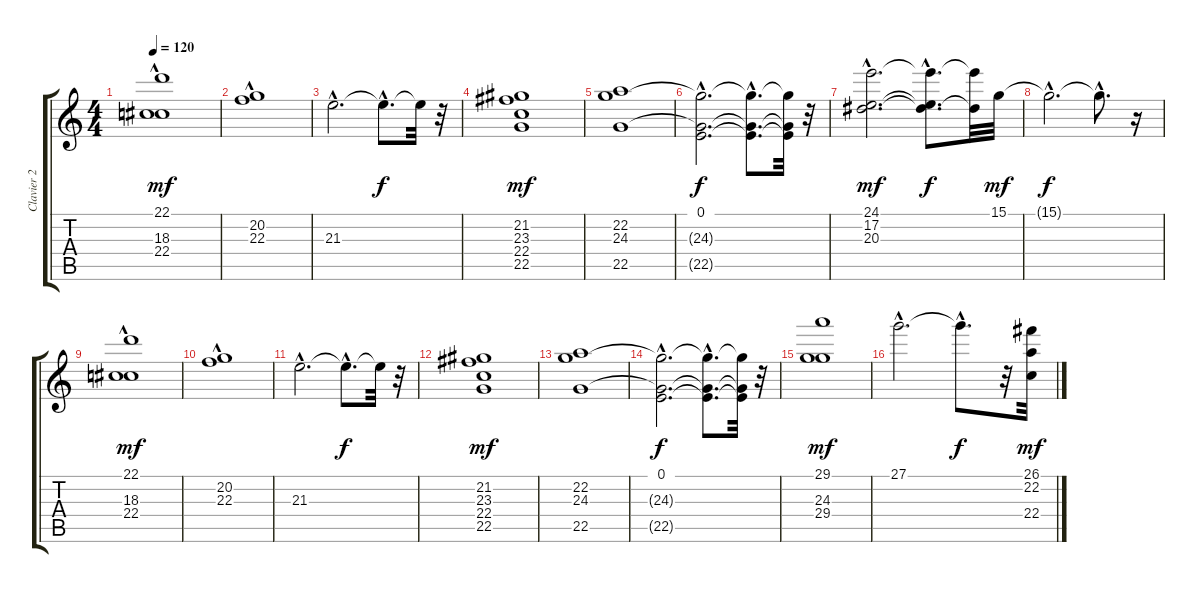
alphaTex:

\track ("Clavier 2" "Clavier 2") {instrument rockorgan}
\staff {score tabs}
\tuning (E4 B3 G3 D3 A2 E2) {hide}
\ts (4 4)
\tempo 120
\clef g2
\ks c
(22.1{hac} 18.3{hac} 22.4).1{dy mf} |
(20.2 22.3{hac}).1 |
21.3{hac}.2{d} 21.3{hac t}.8{d dy f} 21.3{t}.32 r.32 |
(21.2 23.3 22.4 22.5).1{dy mf} |
(22.2 24.3 22.5).1 |
(0.1{hac} 24.3{hac t} 22.5{hac t}).2{d dy f} (0.1{hac t} 24.3{hac t} 22.5{hac t}).8{d} (0.1{t} 24.3{t} 22.5{t}).32 r.32 |
(24.1{hac} 17.2{hac} 20.3{hac}).2{d dy mf} (24.1{hac t} 17.2{hac t} 20.3{hac t}).8{d dy f} (24.1{t} 20.3{t}).32 15.1.32{dy mf} |
15.1{hac t}.2{d dy f} 15.1{hac t}.8{d} r.16 |
(22.1{hac} 18.3{hac} 22.4).1{dy mf} |
(20.2 22.3{hac}).1 |
21.3{hac}.2{d} 21.3{hac t}.8{d dy f} 21.3{t}.32 r.32 |
(21.2 23.3 22.4 22.5).1{dy mf} |
(22.2 24.3 22.5).1 |
(0.1{hac} 24.3{hac t} 22.5{hac t}).2{d dy f} (0.1{hac t} 24.3{hac t} 22.5{hac t}).8{d} (0.1{t} 24.3{t} 22.5{t}).32 r.32 |
(29.1 24.3 29.4).1{dy mf} |
27.1{hac}.2{d} 27.1{hac t}.8{d dy f} r.32 (26.1 22.2 22.4).32{dy mf}
